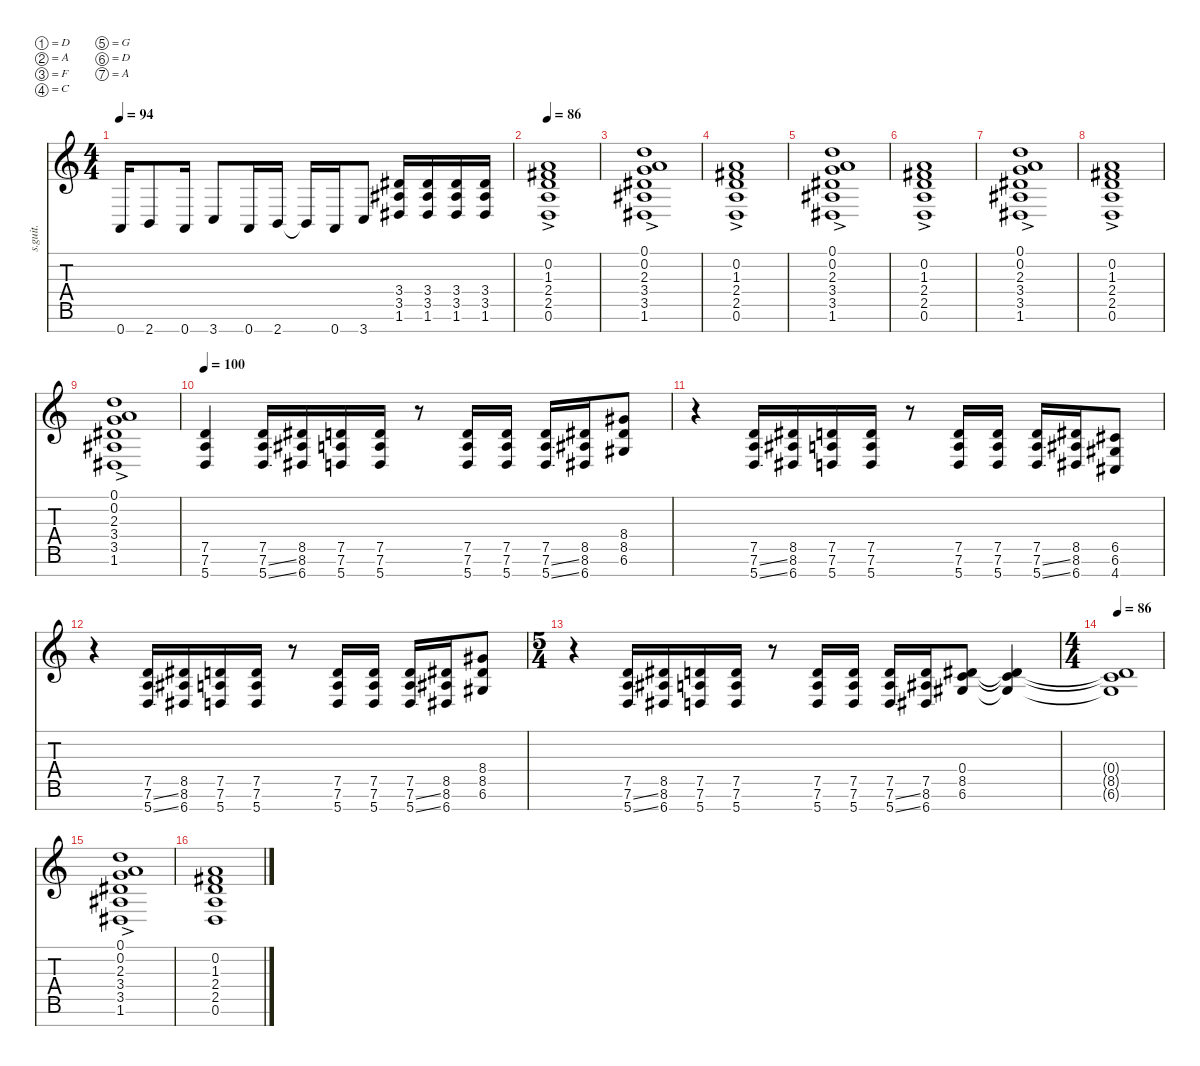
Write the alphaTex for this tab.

\defaultSystemsLayout 4
\hideDynamics
\bracketExtendMode nobrackets
\track ("Brian \"Head\" Welch" "s.guit.") {instrument distortionguitar}
\staff {score tabs}
\tuning (D4 A3 F3 C3 G2 D2 A1)
\ts (4 4)
\tempo 94
\clef g2
\ks c
0.7.16{dy f} 2.7.8 0.7.16 3.7.8 0.7.16 2.7.16 2.7{t}.16 0.7.16 3.7.8 (1.6{acc #} 3.4{acc #} 3.5{acc #}).16 (1.6{acc #} 3.5{acc #} 3.4{acc #}).16 (1.6{acc #} 3.4{acc #} 3.5{acc #}).16 (1.6{acc #} 3.5{acc #} 3.4{acc #}).16 |
\tempo 86
(2.5 0.6 2.4{ac} 1.3{acc #} 0.2).1 |
(0.1{ac} 0.2{ac} 2.3{ac} 3.4{ac acc #} 3.5{ac acc #} 1.6{ac acc #}).1{dy p} |
(2.5 0.6 2.4{ac} 1.3{acc #} 0.2).1{dy f} |
(0.1{ac} 0.2{ac} 2.3{ac} 3.4{ac acc #} 3.5{ac acc #} 1.6{ac acc #}).1{dy p} |
(2.5 0.6 2.4{ac} 1.3{acc #} 0.2).1{dy f} |
(0.1{ac} 0.2{ac} 2.3{ac} 3.4{ac acc #} 3.5{ac acc #} 1.6{ac acc #}).1{dy p} |
(2.5 0.6 2.4{ac} 1.3{acc #} 0.2).1{dy f} |
(0.1{ac} 0.2{ac} 2.3{ac} 3.4{ac acc #} 3.5{ac acc #} 1.6{ac acc #}).1{dy p} |
\tempo 100
(7.6 5.7 7.5).4{dy f} (7.6{ss} 5.7{ss} 7.5).16 (8.6{acc #} 6.7{acc #} 8.5{acc #}).16 (7.6 5.7 7.5).16 (7.6 5.7 7.5).16 r.8 (7.6 5.7 7.5).16 (7.6 5.7 7.5).16 (7.6{ss} 5.7{ss} 7.5).16 (8.6{acc #} 6.7{acc #} 8.5{acc #}).16 (8.5{acc #} 6.6{acc #} 8.4{acc #}).8 |
r.4 (7.6{ss} 5.7{ss} 7.5).16 (8.6{acc #} 6.7{acc #} 8.5{acc #}).16 (7.6 5.7 7.5).16 (7.6 5.7 7.5).16 r.8 (7.6 5.7 7.5).16 (7.6 5.7 7.5).16 (7.6{ss} 5.7{ss} 7.5).16 (8.6{acc #} 6.7{acc #} 8.5{acc #}).16 (6.6{acc #} 4.7{acc #} 6.5{acc #}).8 |
r.4 (7.6{ss} 5.7{ss} 7.5).16 (8.6{acc #} 6.7{acc #} 8.5{acc #}).16 (7.6 5.7 7.5).16 (7.6 5.7 7.5).16 r.8 (7.6 5.7 7.5).16 (7.6 5.7 7.5).16 (7.6{ss} 5.7{ss} 7.5).16 (8.6{acc #} 6.7{acc #} 8.5{acc #}).16 (8.5{acc #} 6.6{acc #} 8.4{acc #}).8 |
\ts (5 4)
\beaming (8 2 2 2 2)
r.4 (7.6{ss} 5.7{ss} 7.5).16 (8.6{acc #} 6.7{acc #} 8.5{acc #}).16 (7.6 5.7 7.5).16 (7.6 5.7 7.5).16 r.8 (7.6 5.7 7.5).16 (7.6 5.7 7.5).16 (7.6{ss} 5.7{ss} 7.5).16 (8.6{acc #} 6.7{acc #} 7.5).16 (0.4 8.5{acc #} 6.6{acc #}).8 (0.4{t} 8.5{t acc #} 6.6{t acc #}).4 |
\ts (4 4)
\beaming (8 2 2 2 2)
\tempo 86
(0.4{t} 8.5{t acc #} 6.6{t acc #}).1 |
(0.1{ac} 0.2{ac} 2.3{ac} 3.4{ac acc #} 3.5{ac acc #} 1.6{ac acc #}).1{dy p} |
(2.5 0.6 2.4 1.3{acc #} 0.2).1{dy f}
